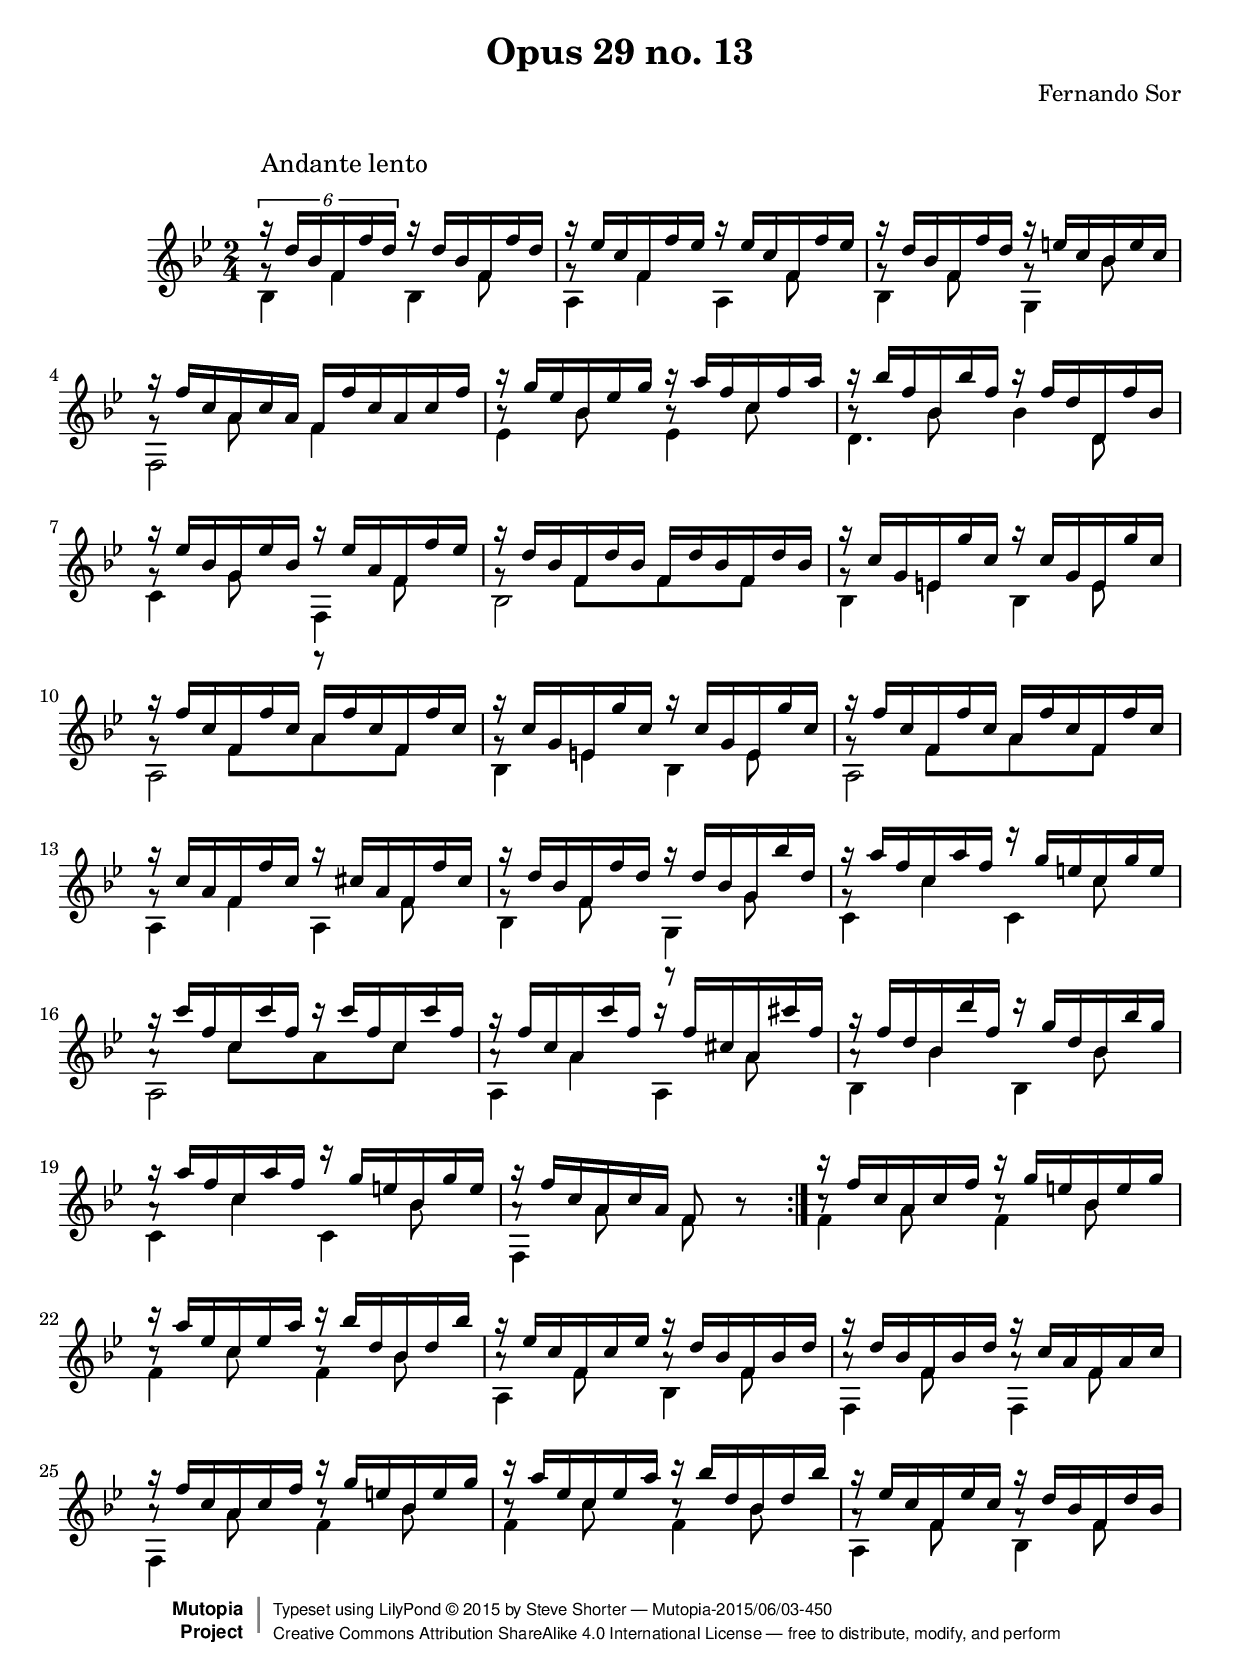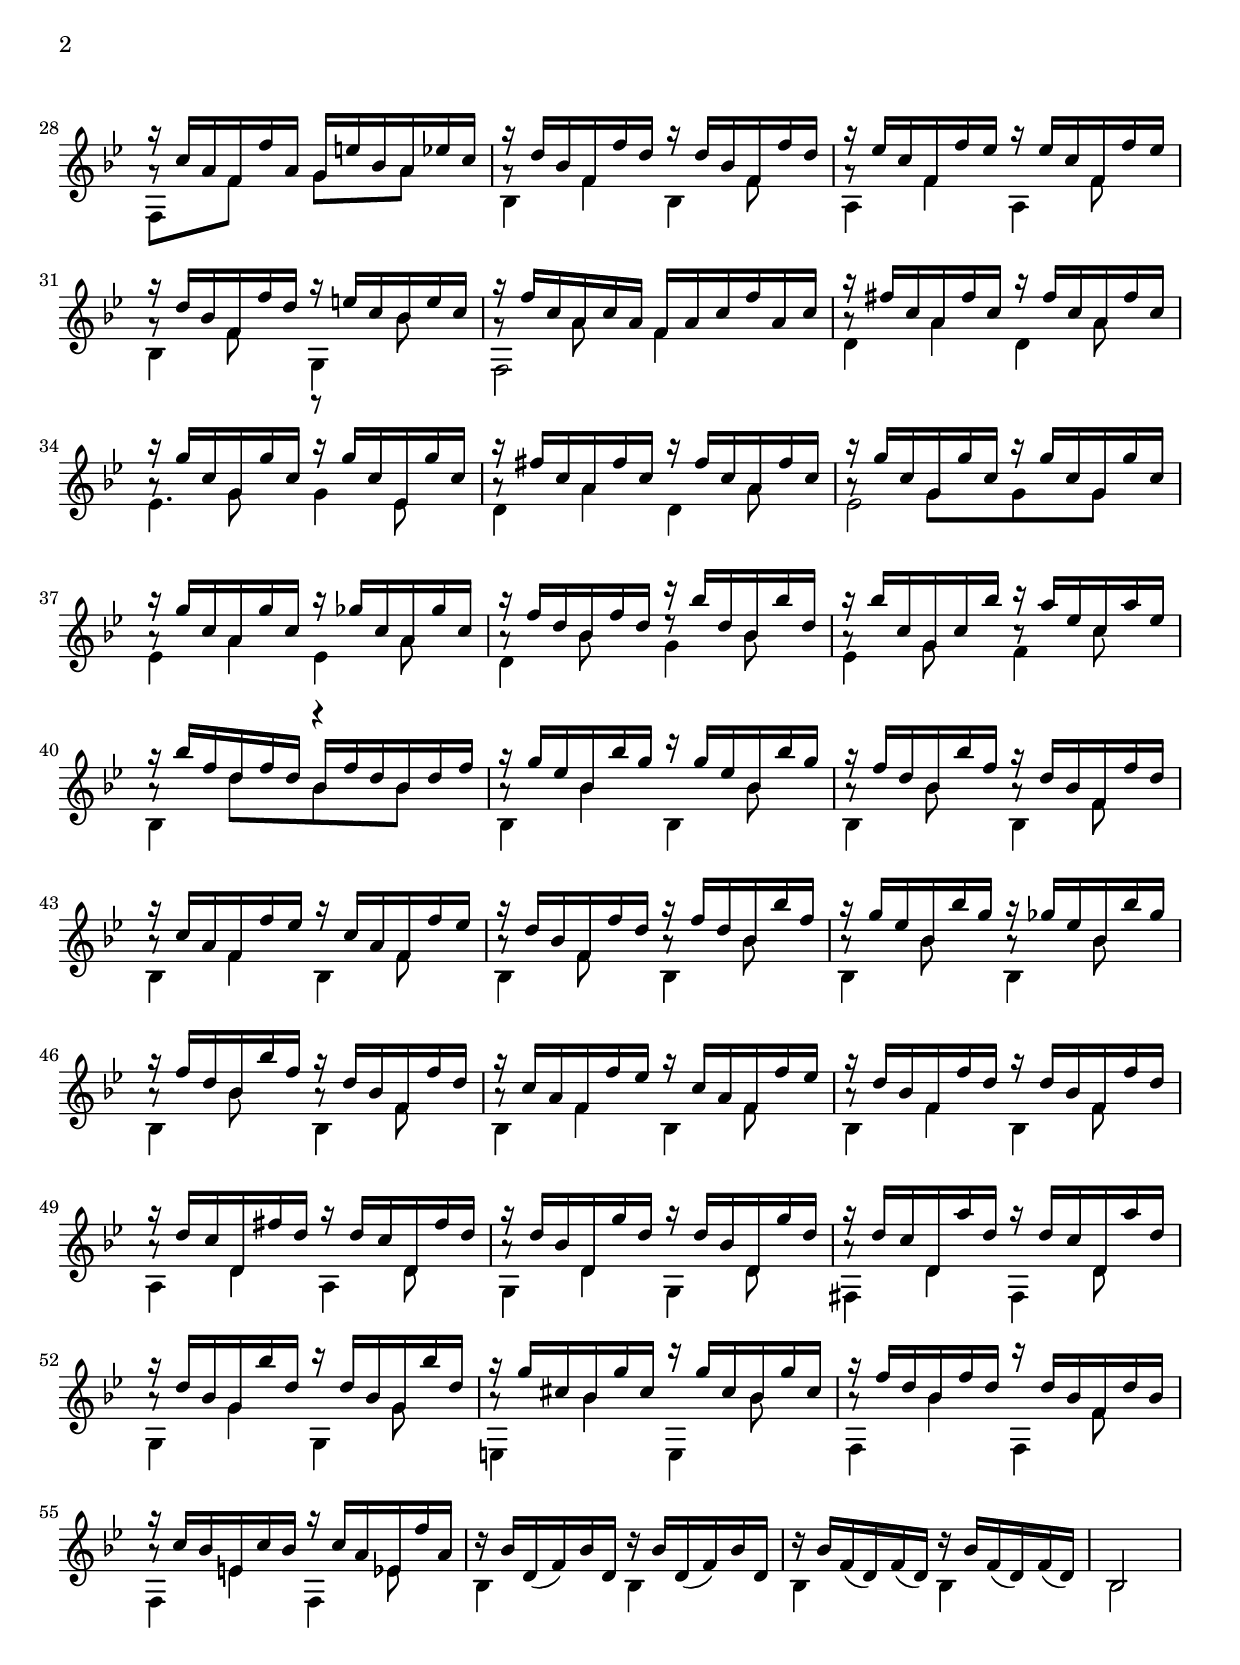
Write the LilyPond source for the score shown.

\version "2.18.2"

\header {
  title = "Opus 29 no. 13"
%  subtitle = ""
%  subsubtitle = " "
  composer = "Fernando Sor"
%  opus = "Opus 29"
%  piece = ""
%  instrument = "Guitar"
%  arranger = "Arranger"
%  poet = "Poet"
%  texttranslator = "Translator"
% copyright = "Creative Commons \\texttt{http://creativecommons.org}"
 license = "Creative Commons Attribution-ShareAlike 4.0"
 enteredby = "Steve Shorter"
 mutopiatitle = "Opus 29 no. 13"
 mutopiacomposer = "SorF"
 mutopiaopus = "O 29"
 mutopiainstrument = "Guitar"
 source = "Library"
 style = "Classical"
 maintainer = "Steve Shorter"
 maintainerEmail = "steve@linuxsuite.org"
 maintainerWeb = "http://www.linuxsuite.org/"
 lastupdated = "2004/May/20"
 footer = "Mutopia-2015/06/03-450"
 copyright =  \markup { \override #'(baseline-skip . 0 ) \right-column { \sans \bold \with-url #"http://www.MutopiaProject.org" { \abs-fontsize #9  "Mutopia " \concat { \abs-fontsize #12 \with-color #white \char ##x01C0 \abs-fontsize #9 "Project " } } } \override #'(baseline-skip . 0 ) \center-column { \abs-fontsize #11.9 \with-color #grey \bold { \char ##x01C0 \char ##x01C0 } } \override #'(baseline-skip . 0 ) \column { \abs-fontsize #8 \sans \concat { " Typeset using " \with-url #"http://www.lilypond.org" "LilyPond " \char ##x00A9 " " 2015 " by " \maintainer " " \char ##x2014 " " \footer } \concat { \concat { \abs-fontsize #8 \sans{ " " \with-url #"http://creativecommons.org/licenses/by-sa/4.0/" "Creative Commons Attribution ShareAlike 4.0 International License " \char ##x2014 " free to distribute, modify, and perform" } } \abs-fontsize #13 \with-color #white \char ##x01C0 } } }
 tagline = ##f
}

\paper {
  top-margin = 6\mm                              %-minimum top-margin: 8mm
  top-markup-spacing.basic-distance = #5         %-dist. from bottom of top margin to the first markup/title
  markup-system-spacing #'padding = #5
  markup-markup-spacing #'padding = #1.2
  markup-system-spacing.basic-distance = #6      %-dist. from header/title to first system
  top-system-spacing.basic-distance = #12        %-dist. from top margin to system in pages with no titles
  last-bottom-spacing.basic-distance = #11       %-pads music from copyright block
  bottom-margin = 10\mm
}


one = \relative c'' {
	\voiceOne
	\stemUp
	\override Slur.direction = #-1
%
	\override Rest.extra-offset = #'(0 . 1.0)
	\tuplet 6/4 {r16^\markup {"" \raise #6.0 \large {Andante lento}}
	 d bes f f' d}
	\omit TupletNumber \omit TupletBracket
	\tuplet 6/4 {r16 d bes f f' d} |
	\tuplet 6/4 {r16 ees c f, f' ees}	\tuplet 6/4 {r16 ees c f, f' ees} |
	\tuplet 6/4 {r16 d bes f f' d}		\tuplet 6/4 {r16 e c bes e c} |
	\tuplet 6/4 {r16 f c a c a}		\tuplet 6/4 {f16 f' c a c f} |
	\tuplet 6/4 {g16\rest g ees bes ees g}	\tuplet 6/4 {g16\rest a f c f a} |
	\tuplet 6/4 {g16\rest bes f bes, bes' f}	\tuplet 6/4 {g16\rest f d d, f' bes,} |
	\tuplet 6/4 {r16 ees bes g ees' bes}	\tuplet 6/4 {r16 ees a, f f' ees} |
	\tuplet 6/4 {r16 d bes f d' bes}		\tuplet 6/4 {f16 d' bes f d' bes} |
% 9
	\tuplet 6/4 {r16 c g e g' c,}		\tuplet 6/4 {r16 c g e g' c,} |
	\tuplet 6/4 {r16 f c f, f' c}		\tuplet 6/4 {a16 f' c f, f' c} |
	\tuplet 6/4 {r16 c g e g' c,}		\tuplet 6/4 {r16 c g e g' c,} |
	\tuplet 6/4 {r16 f c f, f' c}		\tuplet 6/4 {a16 f' c f, f' c} |
	\tuplet 6/4 {r16 c a f f' c}		\tuplet 6/4 {r16 cis a f f' cis} |
	\tuplet 6/4 {r16 d bes f f' d}		\tuplet 6/4 {r16 d bes g bes' d,} |
	\tuplet 6/4 {r16 a' f c a' f}		\tuplet 6/4 {r16 g e c g' e} |
	\tuplet 6/4 {r16 c' f, c c' f,}		\tuplet 6/4 {r16 c' f, c c' f,} |
%  17
	\tuplet 6/4 {r16 f c a c' f,}		\tuplet 6/4 {r16 f cis a cis' f,} |
	\tuplet 6/4 {r16 f d bes d' f,}		\tuplet 6/4 {r16 g d bes bes' g} |
	\tuplet 6/4 {r16 a f c a' f}		\tuplet 6/4 {r16 g e bes g' e} |
	\tuplet 6/4 {r16 f c a c a}	f8 s8 \bar ":|."
%
% 21
	\tuplet 6/4 {a'16\rest f c a c f}	\tuplet 6/4 {a16\rest g e bes e g} |
	\tuplet 6/4 {a16\rest a ees c ees a}	\tuplet 6/4 {a16\rest bes d, bes d bes'} |
	\tuplet 6/4 {r16 ees, c f, c' ees}	\tuplet 6/4 {r16 d bes f bes d} |
	\tuplet 6/4 {r16 d bes f bes d}		\tuplet 6/4 {r16 c a f a c} |
	\tuplet 6/4 {r16 f c a c f}		\tuplet 6/4 {a16\rest g e bes e g} |
	\tuplet 6/4 {a16\rest a ees c ees a}	\tuplet 6/4 {a16\rest bes d, bes d bes'} |
	\tuplet 6/4 {r16 ees, c f, ees' c}	\tuplet 6/4 {r16 d bes f d' bes} |
% 28
	\tuplet 6/4 {r16 c a f f' a, }		\tuplet 6/4 {g e' bes a ees' c} |
	\tuplet 6/4 {r16 d bes f f' d}		\tuplet 6/4 {r16 d bes f f' d} |
	\tuplet 6/4 {r16 ees c f, f' ees}	\tuplet 6/4 {r16 ees c f, f' ees} |
	\tuplet 6/4 {r16 d bes f f' d}		\tuplet 6/4 {r16 e c bes e c} |
	\tuplet 6/4 {r16 f c a c a}		\tuplet 6/4 {f16 a c f a, c} |
	\tuplet 6/4 {g'16\rest fis c a fis' c}	\tuplet 6/4 {g'16\rest fis c a fis' c} |
% 34
	\tuplet 6/4 {g'16\rest g c, g g' c,}	\tuplet 6/4 {g'16\rest g c, ees, g' c,} |
	\tuplet 6/4 {g'16\rest fis c a fis' c}	\tuplet 6/4 {g'16\rest fis c a fis' c} |
	\tuplet 6/4 {g'16\rest g c, g g' c,}	\tuplet 6/4 {g'16\rest g c, g g' c,} |
	\tuplet 6/4 {g'16\rest g c, a g' c,}	\tuplet 6/4 {g'16\rest ges c, a ges' c,} |
	\tuplet 6/4 {g'16\rest f d bes f' d}	\tuplet 6/4 {b'16\rest bes d, bes bes' d,} |
	\tuplet 6/4 {g16\rest bes c, g c bes'}	\tuplet 6/4 {a16\rest a ees c a' ees} |
	\tuplet 6/4 {r16 bes' f d f d }		\tuplet 6/4 {bes f' d bes d f} |
% 41
	\tuplet 6/4 {r16 g ees bes bes' g} 	\tuplet 6/4 {r16 g ees bes bes' g} |
	\tuplet 6/4 {r16 f d bes bes' f}		\tuplet 6/4 {r16 d bes f f' d} |
	\tuplet 6/4 {r16 c a f f' ees}		\tuplet 6/4 {r16 c a f f' ees} |
	\tuplet 6/4 {r16 d bes f f' d}		\tuplet 6/4 {r16 f d bes bes' f} |
	\tuplet 6/4 {r16 g ees bes bes' g}	\tuplet 6/4 {r16 ges ees bes bes' ges} |
	\tuplet 6/4 {r16 f d bes bes' f}		\tuplet 6/4 {r16 d bes f f' d} |
% 47
	\tuplet 6/4 {r16 c a f  f' ees }		\tuplet 6/4 {r16 c a f  f' ees } |
	\tuplet 6/4 {r16 d bes f f' d}		\tuplet 6/4 {r16 d bes f f' d} |
	\tuplet 6/4 {r16 d c d, fis' d}		\tuplet 6/4 {r16 d c d, fis' d}	|
	\tuplet 6/4 {r16 d bes d, g' d}		\tuplet 6/4 {r16 d bes d, g' d} |
	\tuplet 6/4 {r16 d c d, a'' d,}		\tuplet 6/4 {r16 d c d, a'' d,}	|
	\tuplet 6/4 {r16 d bes g bes' d,}	\tuplet 6/4 {r16 d bes g bes' d,} |
% 53
	\tuplet 6/4 {r16 g cis, bes g' cis,}	\tuplet 6/4 {r16 g' cis, bes g' cis,} |
	\tuplet 6/4 {r16 f d bes f' d}		\tuplet 6/4 {r16 d bes f d' bes} |
	\tuplet 6/4 {r16 c bes e, c' bes}	\tuplet 6/4 {r16 c a ees f' a,} |
	\override Rest.extra-offset = #'(0 . -1.0)
	\tuplet 6/4 {r16 bes d,( f) bes d,}	\tuplet 6/4 {r16 bes' d,( f) bes d,} |
	\tuplet 6/4 {r16 bes' f( d) f( d)}	\tuplet 6/4 {r16 bes' f( d) f( d)} |
	bes2 |
}

two = \relative c' {
	\voiceTwo
	\stemDown
	\override Rest.extra-offset = #'(0 . 0.5)
	f8\rest f4 f8 |
	f8\rest f4 f8 |
	f8\rest f f\rest bes |
	f8\rest a f4 |
% 5
	\override Rest.extra-offset = #'(0 . 1.0)
	g8\rest bes g8\rest c8 |
	g8\rest bes8 bes4 |
	\override Rest.extra-offset = #'(0 . 0.5)
	f8\rest g r f |
	f8\rest f[ f f] |
% 9
	f8\rest e4 e8 |
	f8\rest f[ a f] |
	f8\rest e4 e8 |
	f8\rest f[ a f] |
	f8\rest f4 f8 |
% 14
	f8\rest f8 r8 g8 |
	f8\rest c'4 c8 |
	g8\rest c[ a c] |
	g8\rest a4 a8 |
	g8\rest bes4 bes8 |
	g8\rest c4 bes8 |
	g8\rest  a8 s8 a8\rest
% 21
	\override Rest.extra-offset = #'(0 . 0.75)
	a8\rest a a\rest bes |
	a8\rest c a\rest bes |
	g8\rest f g\rest f |
	g8\rest f g\rest f |
	g8\rest a a\rest bes |
	a8\rest c a\rest bes |
	f8\rest f f\rest f |
% 28
	f8\rest s g a |
	f8\rest f4 f8 |
	f8\rest f4 f8 |
	f8\rest f8 r bes8 |
	f8\rest a f4 |
	g8\rest a4 a8 |
% 34
	g8\rest g g4 |
	g8\rest a4 a8 |
	g8\rest g[ g g] |
	g8\rest a4 a8 |
	g8\rest bes c8\rest bes |
	g8\rest g a\rest c |
	g8\rest d'[ bes bes] |
% 41
	g8\rest bes4 bes8 |
	g8\rest bes g\rest f |
	g8\rest f4 f8 |
	g8\rest f g\rest bes |
	g8\rest bes g\rest bes |
	g8\rest bes g\rest f |
	g8\rest f4 f8 |
% 48
	g8\rest f4 f8 |
	g8\rest d4 d8 |
	g8\rest d4 d8 |
	g8\rest d4 d8 |
	g8\rest g4 g8 |
	g8\rest bes4 bes8 |
% 54
	g8\rest bes4 f8 |
	g8\rest e4 ees8 |
	s2 |
	s2 |
	s2 |
}

three =	\relative c' {
	\voiceThree
	\stemDown
	bes4 bes |
	a4 a |
	bes4 g |
	f2 |
% 5
	ees'4 ees |
	d4. d8|
	c4 f,4 |
	bes2 |
	bes4 bes |
	a2 |
	bes4 bes |
	a2 |
% 13
	a4 a |
	bes4 g |
	c4 c |
	a2 |
	a4 a |
	bes4 bes |
	c4 c |
	f,4 f'8 s8
% 21
	f4 f |
	f4 f |
	a,4 bes |
	f4 f |
	f4 f' |
	f4 f |
	a,4 bes |
	f8 f'8 s4 |
% 29
	bes,4 bes |
	a4 a |
	bes4 g |
	f2 |
	d'4 d |
	ees4. ees8 |
	d4 d |
	ees2 |
	ees4 ees |
	d4 g |
% 39
	ees4 f |
	bes,4 r |
	bes4 bes |
	bes4 bes |
	bes4 bes |
	bes4 bes |
	bes4 bes |
	bes4 bes |
	bes4 bes |
	bes4 bes |
% 49
	a4 a |
	g4 g |
	fis4 fis |
	g4 g |
	e4 e |
	f4 f |
	f4 f |
	bes4 bes |
	bes4 bes |
	bes2 |
}


\score {
  {
    \new Staff \with {
      midiInstrument = #"acoustic guitar (nylon)"
      } <<
      \time 2/4 \key bes\major \clef treble
      \new Voice = "one" \one
      \new Voice = "two" \two
      \new Voice = "three" \three
    >>
  }
  \layout {}
  \midi {
    \tempo 4 = 30
  }
}
